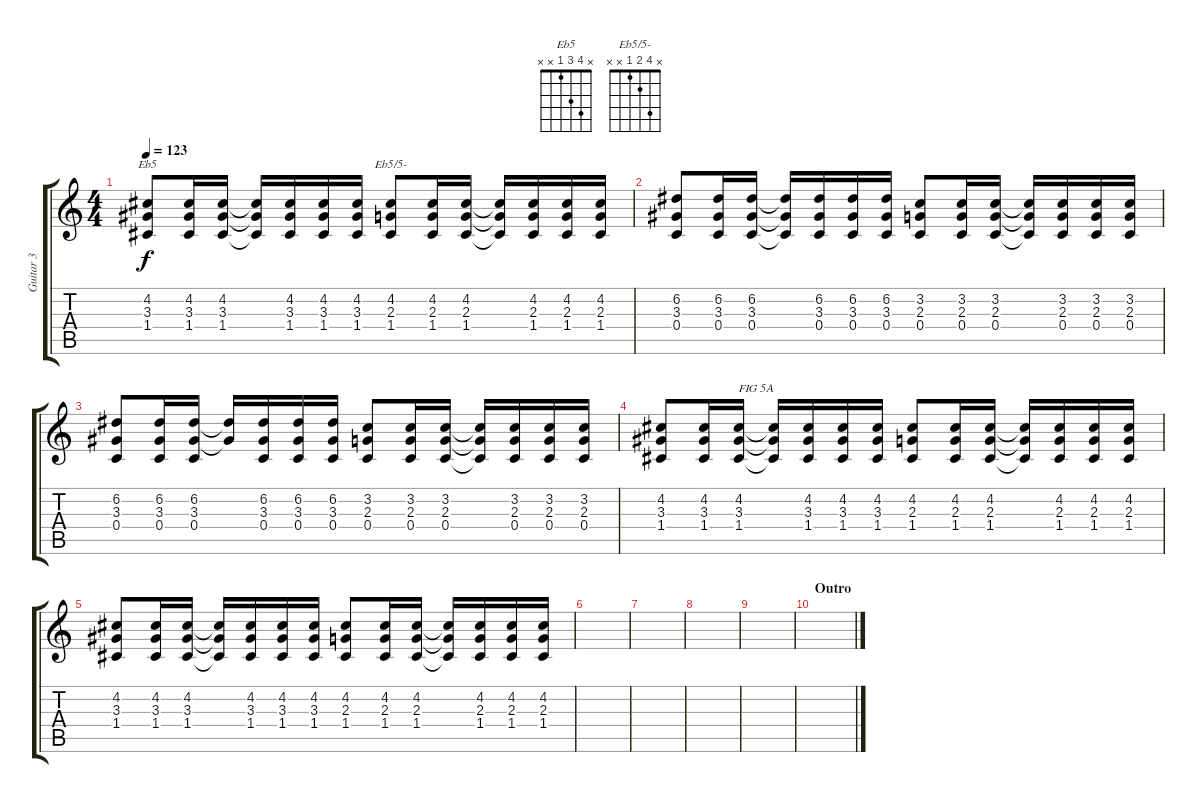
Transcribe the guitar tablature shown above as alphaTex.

\track ("Guitar 3" "Guitar 3") {instrument distortionguitar}
\staff {score tabs}
\tuning (D4 A3 F3 C3 G2 C2) {hide}
\chord ("Eb5" x 4 3 1 x x)
\chord ("Eb5/5-" x 4 2 1 x x)
\ts (4 4)
\tempo 123
\clef g2
\ks c
(4.2 3.3 1.4).8{ch "Eb5" dy f} (4.2 3.3 1.4).16 (4.2 3.3 1.4).16 (4.2{t} 3.3{t} 1.4{t}).16 (4.2 3.3 1.4).16 (4.2 3.3 1.4).16 (4.2 3.3 1.4).16 (4.2 2.3 1.4).8{ch "Eb5/5-"} (4.2 2.3 1.4).16 (4.2 2.3 1.4).16 (4.2{t} 2.3{t} 1.4{t}).16 (4.2 2.3 1.4).16 (4.2 2.3 1.4).16 (4.2 2.3 1.4).16 |
(6.2 3.3 0.4).8 (6.2 3.3 0.4).16 (6.2 3.3 0.4).16 (6.2{t} 3.3{t} 0.4{t}).16 (6.2 3.3 0.4).16 (6.2 3.3 0.4).16 (6.2 3.3 0.4).16 (3.2 2.3 0.4).8 (3.2 2.3 0.4).16 (3.2 2.3 0.4).16 (3.2{t} 2.3{t} 0.4{t}).16 (3.2 2.3 0.4).16 (3.2 2.3 0.4).16 (3.2 2.3 0.4).16 |
(6.2 3.3 0.4).8 (6.2 3.3 0.4).16 (6.2 3.3 0.4).16 (6.2{t} 3.3{t}).16 (6.2 3.3 0.4).16 (6.2 3.3 0.4).16 (6.2 3.3 0.4).16 (3.2 2.3 0.4).8 (3.2 2.3 0.4).16 (3.2 2.3 0.4).16 (3.2{t} 2.3{t} 0.4{t}).16 (3.2 2.3 0.4).16 (3.2 2.3 0.4).16 (3.2 2.3 0.4).16 |
(4.2 3.3 1.4).8 (4.2 3.3 1.4).16 (4.2 3.3 1.4).16{txt "FIG 5A"} (4.2{t} 3.3{t} 1.4{t}).16 (4.2 3.3 1.4).16 (4.2 3.3 1.4).16 (4.2 3.3 1.4).16 (4.2 2.3 1.4).8 (4.2 2.3 1.4).16 (4.2 2.3 1.4).16 (4.2{t} 2.3{t} 1.4{t}).16 (4.2 2.3 1.4).16 (4.2 2.3 1.4).16 (4.2 2.3 1.4).16 |
(4.2 3.3 1.4).8 (4.2 3.3 1.4).16 (4.2 3.3 1.4).16 (4.2{t} 3.3{t} 1.4{t}).16 (4.2 3.3 1.4).16 (4.2 3.3 1.4).16 (4.2 3.3 1.4).16 (4.2 2.3 1.4).8 (4.2 2.3 1.4).16 (4.2 2.3 1.4).16 (4.2{t} 2.3{t} 1.4{t}).16 (4.2 2.3 1.4).16 (4.2 2.3 1.4).16 (4.2 2.3 1.4).16 |
|
|
|
|
\section ("" "Outro")
